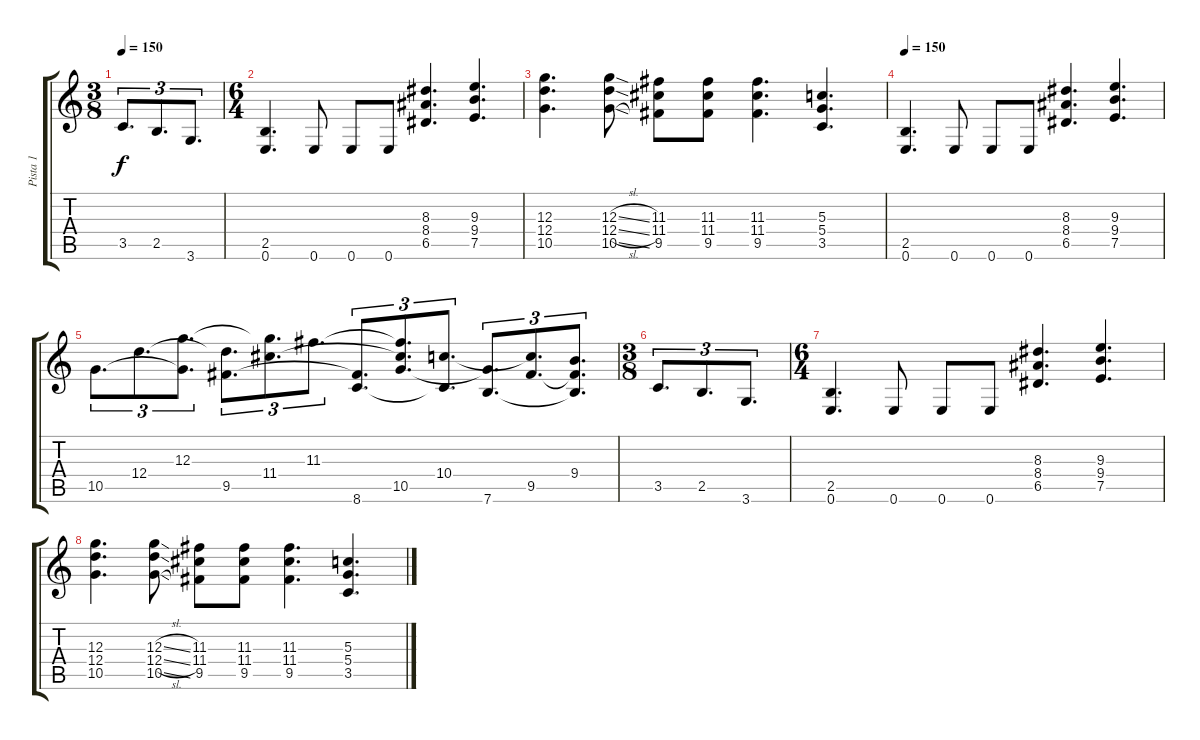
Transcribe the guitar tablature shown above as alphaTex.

\track ("Pista 1" "Pista 1") {instrument distortionguitar}
\staff {score tabs}
\tuning (E4 B3 G3 D3 A2 E2) {hide}
\ts (3 8)
\tempo 150
\clef g2
\ks c
3.5.8{d tu (3 2) dy f} 2.5.8{d tu (3 2)} 3.6.8{d tu (3 2)} |
\ts (6 4)
(2.5 0.6).4{d} 0.6.8 0.6.8 0.6.8 (8.3 8.4 6.5).4{d} (9.3 9.4 7.5).4{d} |
(12.3 12.4 10.5).4{d} (12.3{sl} 12.4{sl} 10.5{sl}).8 (11.3 11.4 9.5).8 (11.3 11.4 9.5).8 (11.3 11.4 9.5).4{d} (5.3 5.4 3.5).4{d} |
\tempo 150
(2.5 0.6).4{d} 0.6.8 0.6.8 0.6.8 (8.3 8.4 6.5).4{d} (9.3 9.4 7.5).4{d} |
10.5.8{d tu (3 2)} 12.4.8{d tu (3 2)} (12.3 10.5{t}).8{d tu (3 2)} (12.4{t} 9.5).8{d tu (3 2)} (12.3{t} 11.4).8{d tu (3 2)} 11.3.8{d tu (3 2)} (9.5{t} 8.6).8{d tu (3 2)} (11.3{t} 11.4{t} 10.5).8{d tu (3 2)} (10.4 8.6{t}).8{d tu (3 2)} (10.5{t} 7.6).8{d tu (3 2)} (10.4{t} 9.5).8{d tu (3 2)} (9.4 9.5{t} 7.6{t}).8{d tu (3 2)} |
\ts (3 8)
3.5.8{d tu (3 2)} 2.5.8{d tu (3 2)} 3.6.8{d tu (3 2)} |
\ts (6 4)
(2.5 0.6).4{d} 0.6.8 0.6.8 0.6.8 (8.3 8.4 6.5).4{d} (9.3 9.4 7.5).4{d} |
(12.3 12.4 10.5).4{d} (12.3{sl} 12.4{sl} 10.5{sl}).8 (11.3 11.4 9.5).8 (11.3 11.4 9.5).8 (11.3 11.4 9.5).4{d} (5.3 5.4 3.5).4{d}
